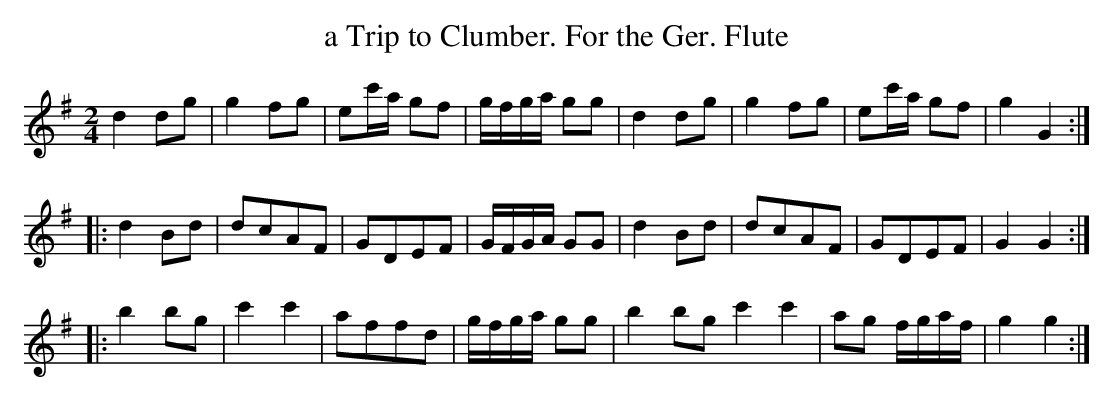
X:1
T:a Trip to Clumber. For the Ger. Flute
L:1/8
M:2/4
K:G major
d2 dg| g2 fg| ec'/a/ gf| g/f/g/a/ gg|\
d2 dg| g2 fg| ec'/a/ gf| g2 G2::
d2 Bd| dcAF| GDEF|G/F/G/A/ GG|\
d2 Bd| dcAF| GDEF| G2G2::
b2 bg| c'2 c'2| affd| g/f/g/a/ gg|\
b2bg c'2 c'2| ag f/g/a/f/| g2 g2:|
